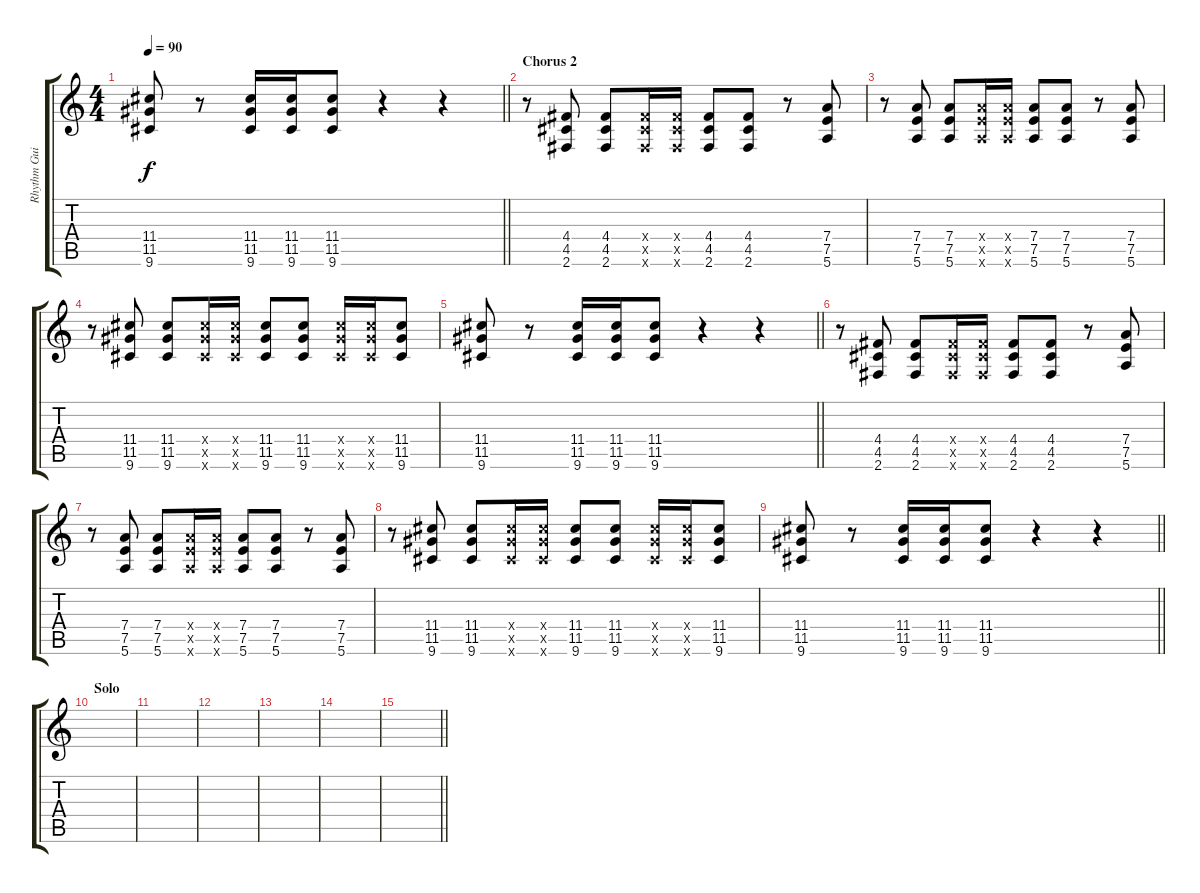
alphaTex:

\track ("Rhythm Guitar" "Rhythm Gui") {instrument overdrivenguitar}
\staff {score tabs}
\tuning (E4 B3 G3 D3 A2 E2) {hide}
\ts (4 4)
\tempo 90
\clef g2
\barLineRight lightlight
\ks c
(11.4 11.5 9.6).8{dy f} r.8 (11.4 11.5 9.6).16 (11.4 11.5 9.6).16 (11.4 11.5 9.6).8 r.4 r.4 |
\section ("" "Chorus 2")
r.8 (4.4 4.5 2.6).8 (4.4 4.5 2.6).8 (4.4{x} 4.5{x} 2.6{x}).16 (4.4{x} 4.5{x} 2.6{x}).16 (4.4 4.5 2.6).8 (4.4 4.5 2.6).8 r.8 (7.4 7.5 5.6).8 |
r.8 (7.4 7.5 5.6).8 (7.4 7.5 5.6).8 (7.4{x} 7.5{x} 5.6{x}).16 (7.4{x} 7.5{x} 5.6{x}).16 (7.4 7.5 5.6).8 (7.4 7.5 5.6).8 r.8 (7.4 7.5 5.6).8 |
r.8 (11.4 11.5 9.6).8 (11.4 11.5 9.6).8 (11.4{x} 11.5{x} 9.6{x}).16 (11.4{x} 11.5{x} 9.6{x}).16 (11.4 11.5 9.6).8 (11.4 11.5 9.6).8 (11.4{x} 11.5{x} 9.6{x}).16 (11.4{x} 11.5{x} 9.6{x}).16 (11.4 11.5 9.6).8 |
\barLineRight lightlight
(11.4 11.5 9.6).8 r.8 (11.4 11.5 9.6).16 (11.4 11.5 9.6).16 (11.4 11.5 9.6).8 r.4 r.4 |
r.8 (4.4 4.5 2.6).8 (4.4 4.5 2.6).8 (4.4{x} 4.5{x} 2.6{x}).16 (4.4{x} 4.5{x} 2.6{x}).16 (4.4 4.5 2.6).8 (4.4 4.5 2.6).8 r.8 (7.4 7.5 5.6).8 |
r.8 (7.4 7.5 5.6).8 (7.4 7.5 5.6).8 (7.4{x} 7.5{x} 5.6{x}).16 (7.4{x} 7.5{x} 5.6{x}).16 (7.4 7.5 5.6).8 (7.4 7.5 5.6).8 r.8 (7.4 7.5 5.6).8 |
r.8 (11.4 11.5 9.6).8 (11.4 11.5 9.6).8 (11.4{x} 11.5{x} 9.6{x}).16 (11.4{x} 11.5{x} 9.6{x}).16 (11.4 11.5 9.6).8 (11.4 11.5 9.6).8 (11.4{x} 11.5{x} 9.6{x}).16 (11.4{x} 11.5{x} 9.6{x}).16 (11.4 11.5 9.6).8 |
\barLineRight lightlight
(11.4 11.5 9.6).8 r.8 (11.4 11.5 9.6).16 (11.4 11.5 9.6).16 (11.4 11.5 9.6).8 r.4 r.4 |
\section ("" "Solo")
|
|
|
|
|
\barLineRight lightlight
